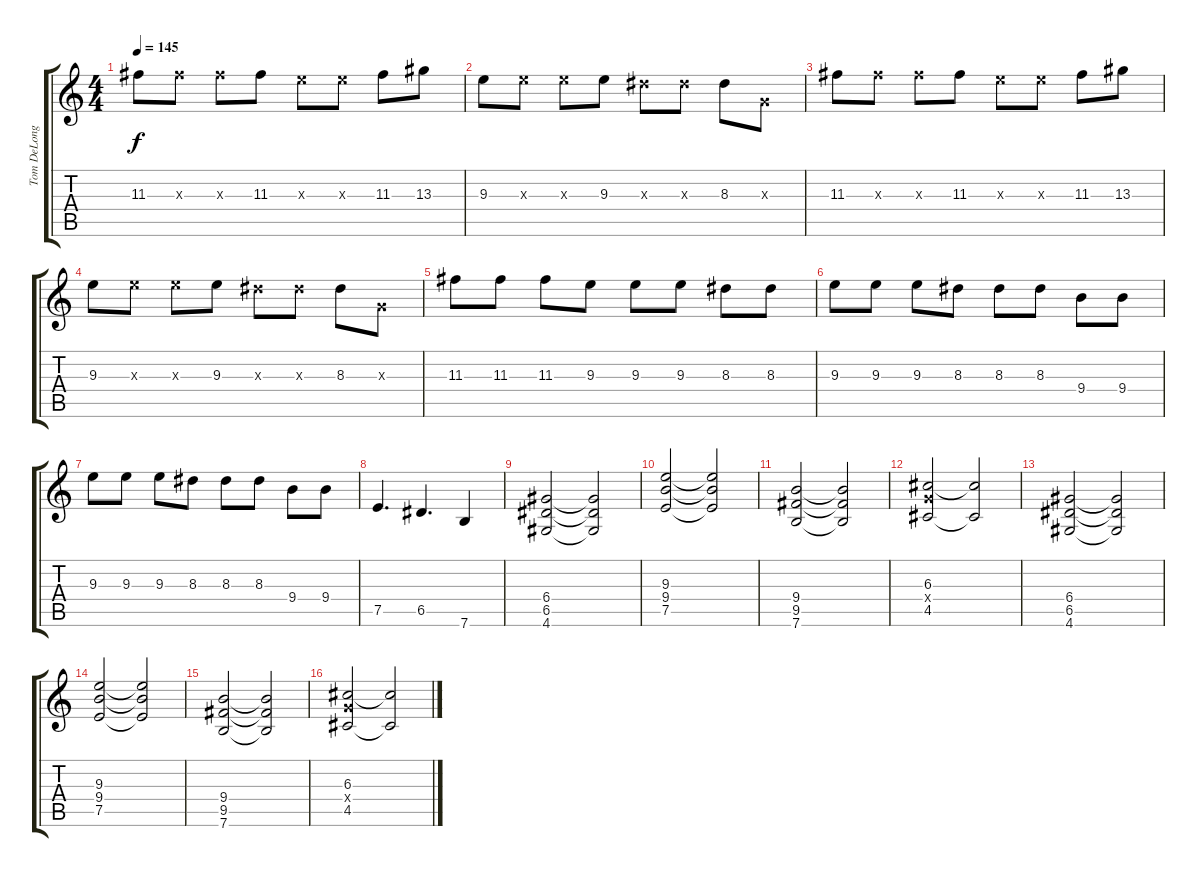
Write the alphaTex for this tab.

\track ("Tom DeLonge" "Tom DeLong") {instrument electricguitarclean}
\staff {score tabs}
\tuning (E4 B3 G3 D3 A2 E2) {hide}
\ts (4 4)
\tempo 145
\clef g2
\ks c
11.3.8{dy f} 11.3{x}.8 11.3{x}.8 11.3.8 9.3{x}.8 9.3{x}.8 11.3.8 13.3.8 |
9.3.8 9.3{x}.8 9.3{x}.8 9.3.8 8.3{x}.8 8.3{x}.8 8.3.8 0.3{x}.8 |
11.3.8 11.3{x}.8 11.3{x}.8 11.3.8 9.3{x}.8 9.3{x}.8 11.3.8 13.3.8 |
9.3.8 9.3{x}.8 9.3{x}.8 9.3.8 8.3{x}.8 8.3{x}.8 8.3.8 0.3{x}.8 |
11.3.8 11.3.8 11.3.8 9.3.8 9.3.8 9.3.8 8.3.8 8.3.8 |
9.3.8 9.3.8 9.3.8 8.3.8 8.3.8 8.3.8 9.4.8 9.4.8 |
9.3.8 9.3.8 9.3.8 8.3.8 8.3.8 8.3.8 9.4.8 9.4.8 |
7.5.4{d} 6.5.4{d} 7.6.4 |
(6.4 6.5 4.6).2{volume 16} (6.4{t} 6.5{t} 4.6{t}).2{volume 12} |
(9.3 9.4 7.5).2{volume 16} (9.3{t} 9.4{t} 7.5{t}).2{volume 12} |
(9.4 9.5 7.6).2{volume 16} (9.4{t} 9.5{t} 7.6{t}).2{volume 12} |
(6.3 5.4{x} 4.5).2{volume 16} (6.3{t} 4.5{t}).2{volume 12} |
(6.4 6.5 4.6).2{volume 16} (6.4{t} 6.5{t} 4.6{t}).2{volume 12} |
(9.3 9.4 7.5).2{volume 16} (9.3{t} 9.4{t} 7.5{t}).2{volume 12} |
(9.4 9.5 7.6).2{volume 16} (9.4{t} 9.5{t} 7.6{t}).2{volume 12} |
(6.3 5.4{x} 4.5).2{volume 16} (6.3{t} 4.5{t}).2{volume 12}
